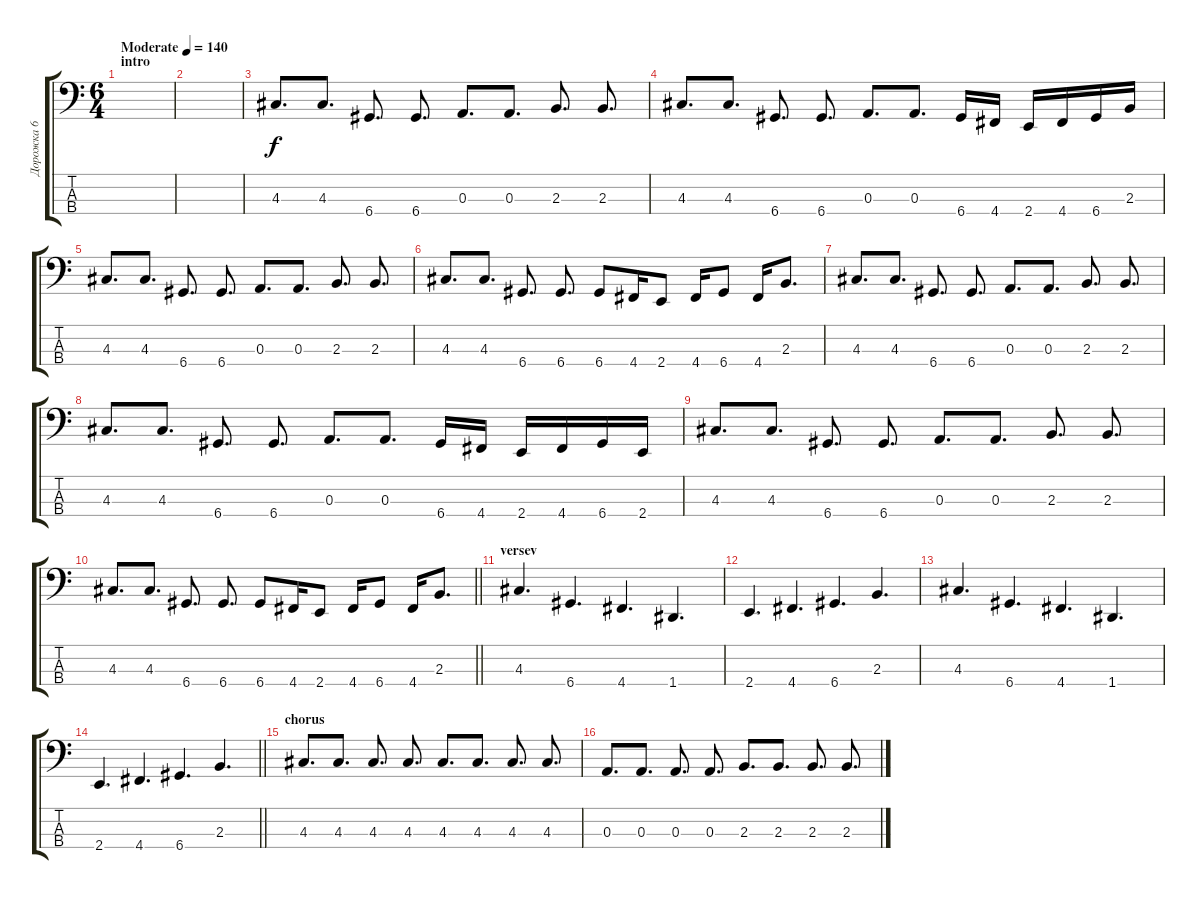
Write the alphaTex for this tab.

\track ("Дорожка 6" "Дорожка 6") {instrument electricbassfinger}
\staff {score tabs}
\tuning (G2 D2 A1 D1) {hide}
\ts (6 4)
\section ("" "intro")
\tempo (140 "Moderate")
\clef f4
\ks c
|
|
4.3.8{d} 4.3.8{d} 6.4.8{d} 6.4.8{d} 0.3.8{d} 0.3.8{d} 2.3.8{d} 2.3.8{d} |
4.3.8{d} 4.3.8{d} 6.4.8{d} 6.4.8{d} 0.3.8{d} 0.3.8{d} 6.4.16 4.4.16 2.4.16 4.4.16 6.4.16 2.3.16 |
4.3.8{d} 4.3.8{d} 6.4.8{d} 6.4.8{d} 0.3.8{d} 0.3.8{d} 2.3.8{d} 2.3.8{d} |
4.3.8{d} 4.3.8{d} 6.4.8{d} 6.4.8{d} 6.4.8 4.4.16 2.4.8 4.4.16 6.4.8 4.4.16 2.3.8{d} |
4.3.8{d} 4.3.8{d} 6.4.8{d} 6.4.8{d} 0.3.8{d} 0.3.8{d} 2.3.8{d} 2.3.8{d} |
4.3.8{d} 4.3.8{d} 6.4.8{d} 6.4.8{d} 0.3.8{d} 0.3.8{d} 6.4.16 4.4.16 2.4.16 4.4.16 6.4.16 2.4.16 |
4.3.8{d} 4.3.8{d} 6.4.8{d} 6.4.8{d} 0.3.8{d} 0.3.8{d} 2.3.8{d} 2.3.8{d} |
\barLineRight lightlight
4.3.8{d} 4.3.8{d} 6.4.8{d} 6.4.8{d} 6.4.8 4.4.16 2.4.8 4.4.16 6.4.8 4.4.16 2.3.8{d} |
\section ("" "versev")
4.3.4{d} 6.4.4{d} 4.4.4{d} 1.4.4{d} |
2.4.4{d} 4.4.4{d} 6.4.4{d} 2.3.4{d} |
4.3.4{d} 6.4.4{d} 4.4.4{d} 1.4.4{d} |
\barLineRight lightlight
2.4.4{d} 4.4.4{d} 6.4.4{d} 2.3.4{d} |
\section ("" "chorus")
4.3.8{d} 4.3.8{d} 4.3.8{d} 4.3.8{d} 4.3.8{d} 4.3.8{d} 4.3.8{d} 4.3.8{d} |
0.3.8{d} 0.3.8{d} 0.3.8{d} 0.3.8{d} 2.3.8{d} 2.3.8{d} 2.3.8{d} 2.3.8{d}
